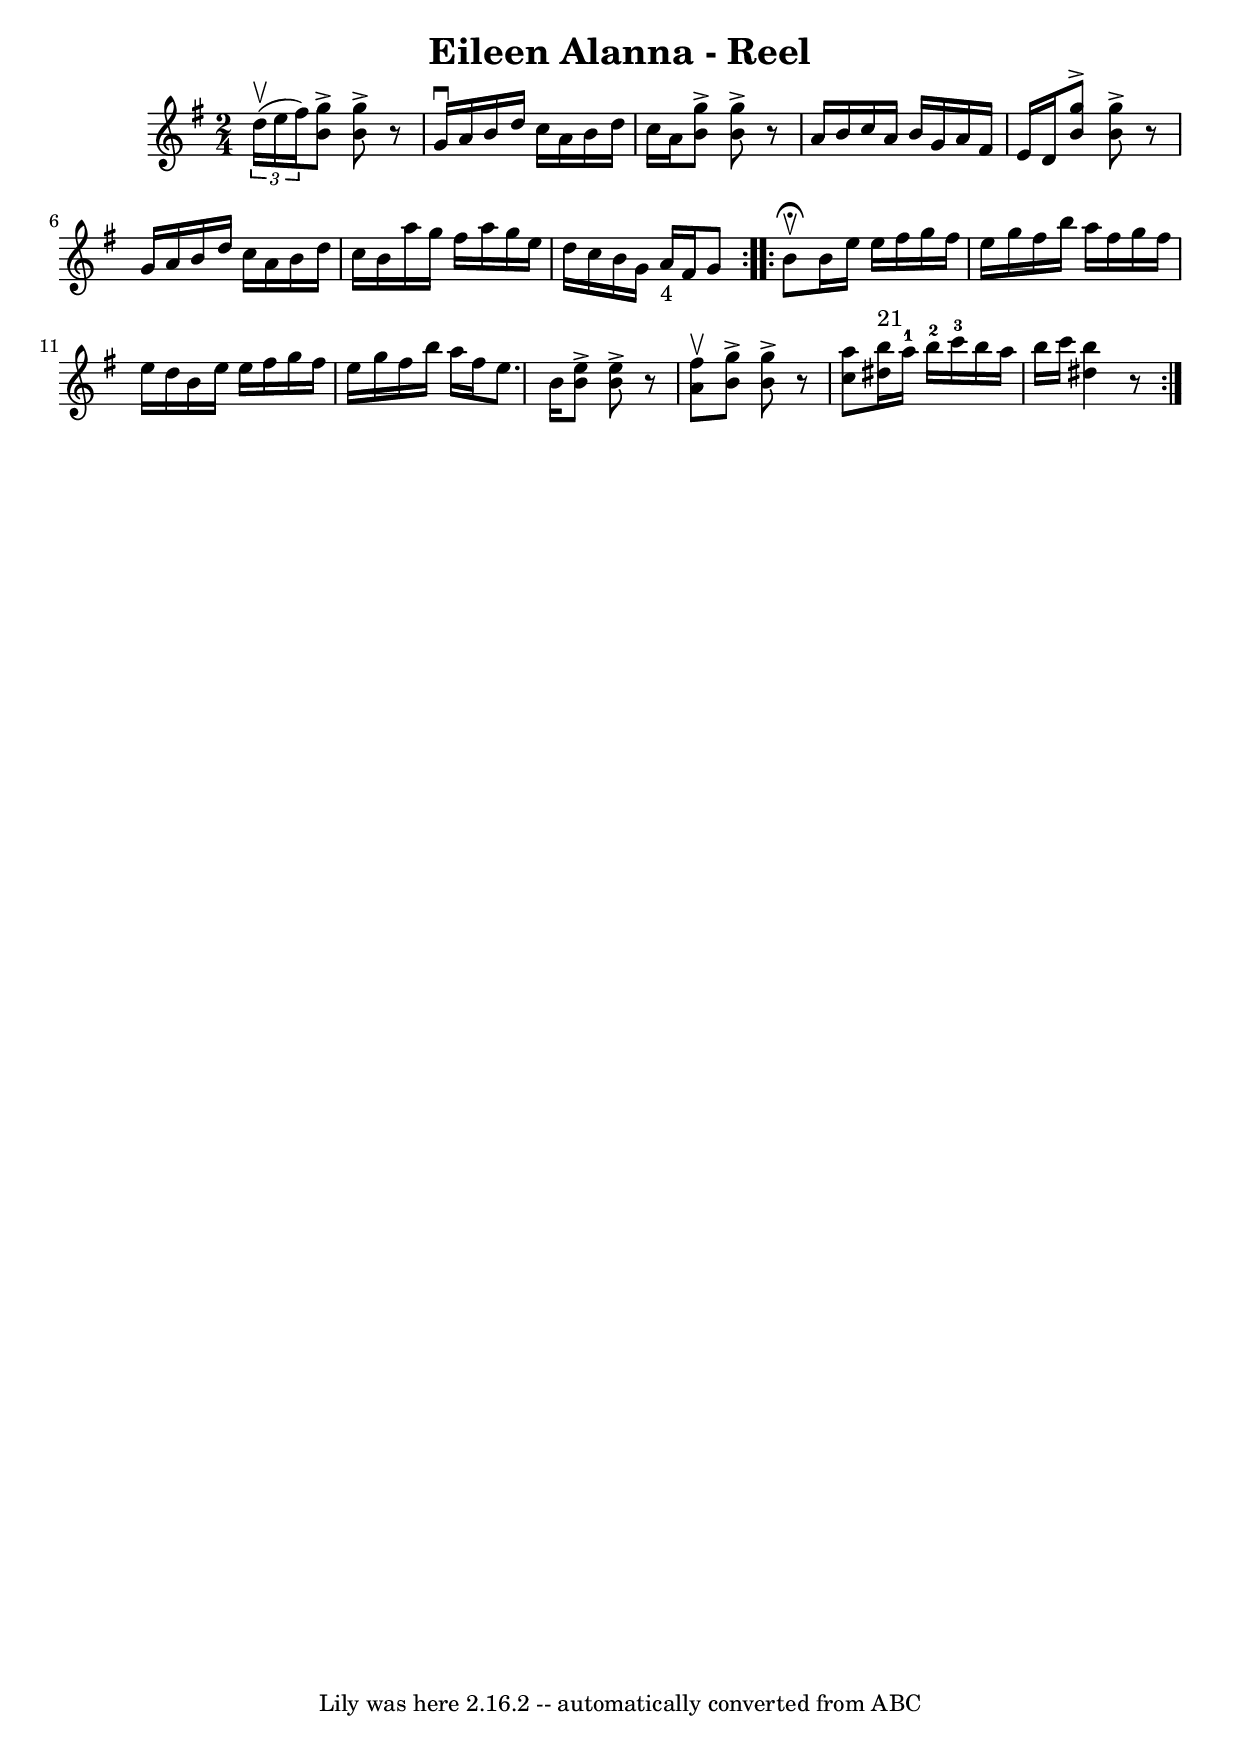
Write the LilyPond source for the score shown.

\version "2.7.40"
\include "Mammoth.ily"
\header {
	%% book = "Ryan's Mammoth Collection"
	crossRefNumber = "1"
	footnotes = "\\\\157"
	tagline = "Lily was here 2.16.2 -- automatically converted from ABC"
	title = "Eileen Alanna - Reel"
}
voicedefault =  {
\set Score.defaultBarType = "empty"

\repeat volta 2 {
\time 2/4 \key g \major   \times 2/3 { d''16^\upbow(e''16 fis''16) 
} |
     << b'8^\accent g''8   >> << b'8^\accent g''8   >>   r8 
 g'16^\downbow a'16    |
 b'16 d''16 c''16 a'16 b'16    
d''16 c''16 a'16    |
   << b'8^\accent g''8   >> << b'8 
^\accent g''8   >>   r8 a'16 b'16    |
 c''16 a'16 b'16    
g'16 a'16 fis'16 e'16 d'16    |
     << b'8^\accent g''8 
  >> << b'8^\accent g''8   >>   r8 g'16 a'16    |
 b'16    
d''16 c''16 a'16 b'16 d''16 c''16 b'16    |
 a''16    
g''16 fis''16 a''16 g''16 e''16 d''16 c''16    |
   
b'16 g'16 a'16_"4" fis'16 g'8    } \repeat volta 2 { b'8 
^\fermata^\upbow |
 b'16 e''16 e''16 fis''16 g''16    
fis''16 e''16 g''16    |
 fis''16 b''16 a''16 fis''16    
g''16 fis''16 e''16 d''16    |
 b'16 e''16 e''16    
fis''16 g''16 fis''16 e''16 g''16    |
 fis''16 b''16    
a''16 fis''16 e''8. b'16    |
     << b'8^\accent e''8   >> 
<< b'8^\accent e''8   >>   r8   << a'8^\upbow fis''8   >>   |
  
 << b'8^\accent g''8   >> << b'8^\accent g''8   >>   r8 << c''8    
a''8   >>   |
     << dis''16^"21" b''16   >> a''16-1 b''16 
-2 c'''16-3 b''16 a''16 b''16 c'''16    |
 << dis''4  
 b''4   >>   r8     }   
}

\score{
    <<

	\context Staff="default"
	{
	    \voicedefault 
	}

    >>
	\layout {
	}
	\midi {}
}
